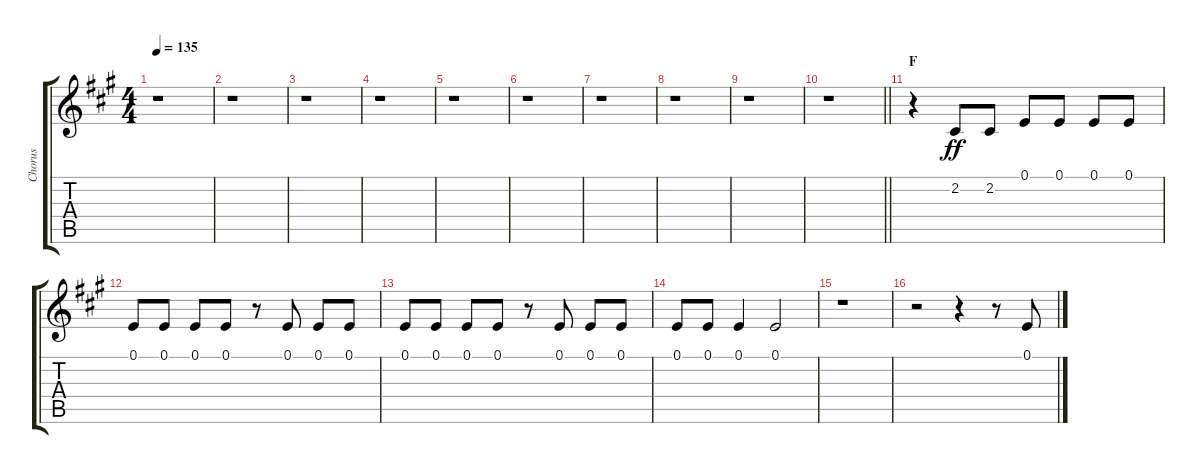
\track ("Chorus" "Chorus") {instrument voiceoohs}
\staff {score tabs}
\tuning (E4 B3 G3 D3 A2 E2) {hide}
\ts (4 4)
\tempo 135
\clef g2
\ks a
r.1{dy ff} |
r.1 |
r.1 |
r.1 |
r.1 |
r.1 |
r.1 |
r.1 |
r.1 |
\barLineRight lightlight
r.1 |
\section ("" "F")
r.4 2.2.8 2.2.8 0.1.8 0.1.8 0.1.8 0.1.8 |
0.1.8 0.1.8 0.1.8 0.1.8 r.8 0.1.8 0.1.8 0.1.8 |
0.1.8 0.1.8 0.1.8 0.1.8 r.8 0.1.8 0.1.8 0.1.8 |
0.1.8 0.1.8 0.1.4 0.1.2 |
r.1 |
r.2 r.4 r.8 0.1.8
